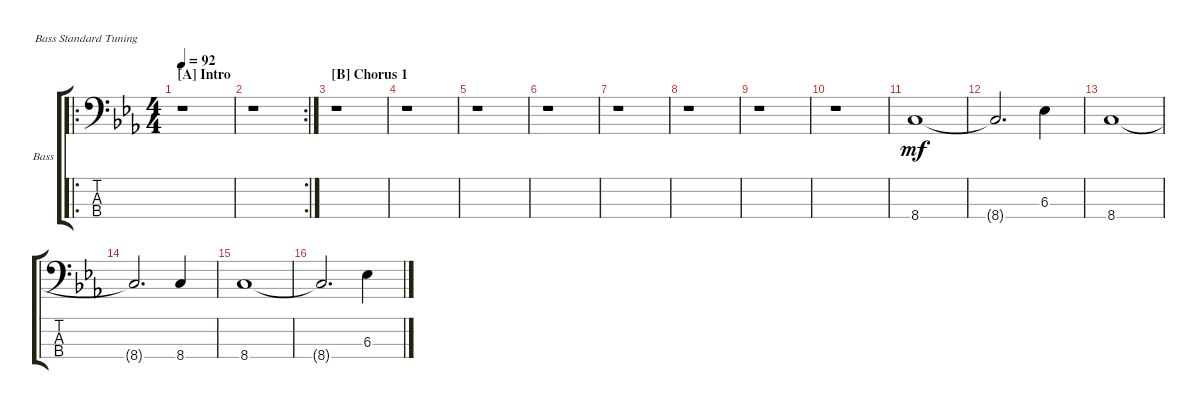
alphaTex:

\defaultSystemsLayout 4
\bracketExtendMode groupsimilarinstruments
\firstSystemTrackNameOrientation horizontal
\otherSystemsTrackNameOrientation horizontal
\track ("Bass" "Bass") {instrument electricbassfinger}
\staff {score tabs}
\tuning (G2 D2 A1 E1)
\ro
\ts (4 4)
\section ("A" "Intro")
\tempo 92
\clef f4
\ks cminor
r.1{dy mf instrument electricbassfinger} |
\rc 2
r.1 |
\section ("B" "Chorus 1")
r.1 |
r.1 |
r.1 |
r.1 |
r.1 |
r.1 |
r.1 |
r.1 |
8.4.1 |
8.4{t}.2{d} 6.3.4 |
8.4.1 |
8.4{t}.2{d} 8.4.4 |
8.4.1 |
8.4{t}.2{d} 6.3.4
